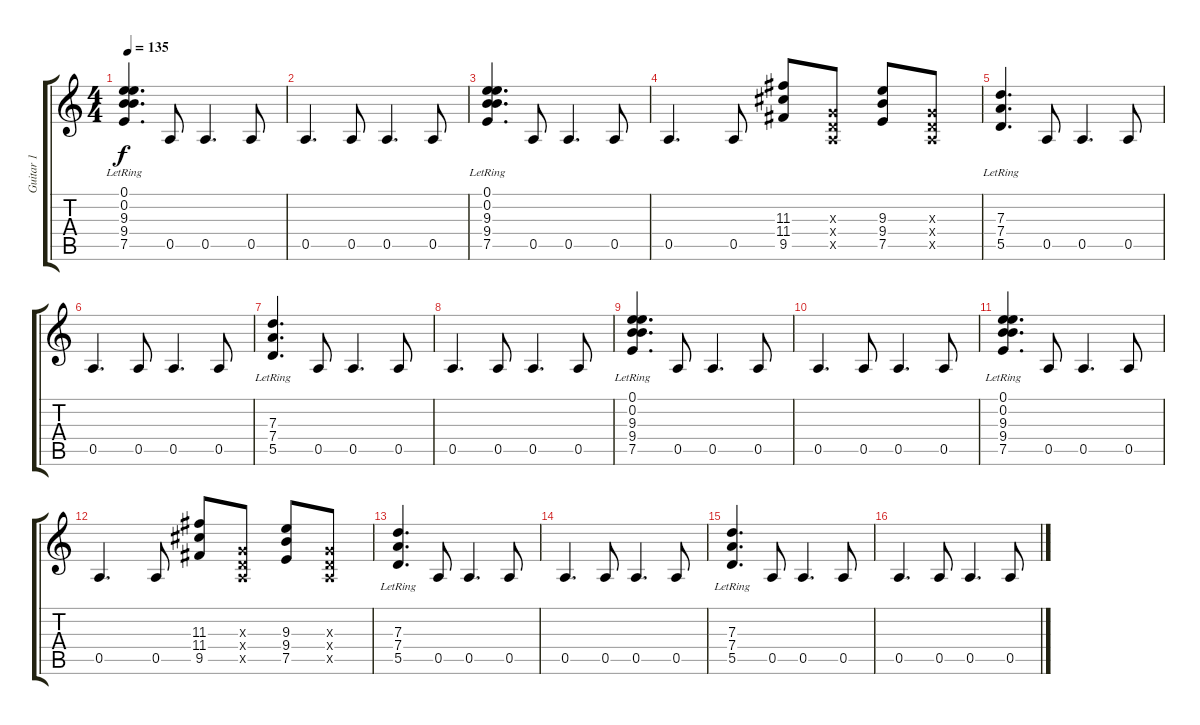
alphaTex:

\track ("Guitar 1" "Guitar 1") {instrument overdrivenguitar}
\staff {score tabs}
\tuning (E4 B3 G3 D3 A2 E2) {hide}
\ts (4 4)
\tempo 135
\clef g2
\ks c
(0.1{lr} 0.2{lr} 9.3{lr} 9.4{lr} 7.5).4{d dy f} 0.5.8 0.5.4{d} 0.5.8 |
0.5.4{d} 0.5.8 0.5.4{d} 0.5.8 |
(0.1{lr} 0.2{lr} 9.3{lr} 9.4{lr} 7.5).4{d} 0.5.8 0.5.4{d} 0.5.8 |
0.5.4{d} 0.5.8 (11.3 11.4 9.5).8 (0.3{x} 0.4{x} 0.5{x}).8 (9.3 9.4 7.5).8 (0.3{x} 0.4{x} 0.5{x}).8 |
(7.3{lr} 7.4{lr} 5.5).4{d} 0.5.8 0.5.4{d} 0.5.8 |
0.5.4{d} 0.5.8 0.5.4{d} 0.5.8 |
(7.3{lr} 7.4{lr} 5.5).4{d} 0.5.8 0.5.4{d} 0.5.8 |
0.5.4{d} 0.5.8 0.5.4{d} 0.5.8 |
(0.1{lr} 0.2{lr} 9.3{lr} 9.4{lr} 7.5).4{d} 0.5.8 0.5.4{d} 0.5.8 |
0.5.4{d} 0.5.8 0.5.4{d} 0.5.8 |
(0.1{lr} 0.2{lr} 9.3{lr} 9.4{lr} 7.5).4{d} 0.5.8 0.5.4{d} 0.5.8 |
0.5.4{d} 0.5.8 (11.3 11.4 9.5).8 (0.3{x} 0.4{x} 0.5{x}).8 (9.3 9.4 7.5).8 (0.3{x} 0.4{x} 0.5{x}).8 |
(7.3{lr} 7.4{lr} 5.5).4{d} 0.5.8 0.5.4{d} 0.5.8 |
0.5.4{d} 0.5.8 0.5.4{d} 0.5.8 |
(7.3{lr} 7.4{lr} 5.5).4{d} 0.5.8 0.5.4{d} 0.5.8 |
0.5.4{d} 0.5.8 0.5.4{d} 0.5.8
